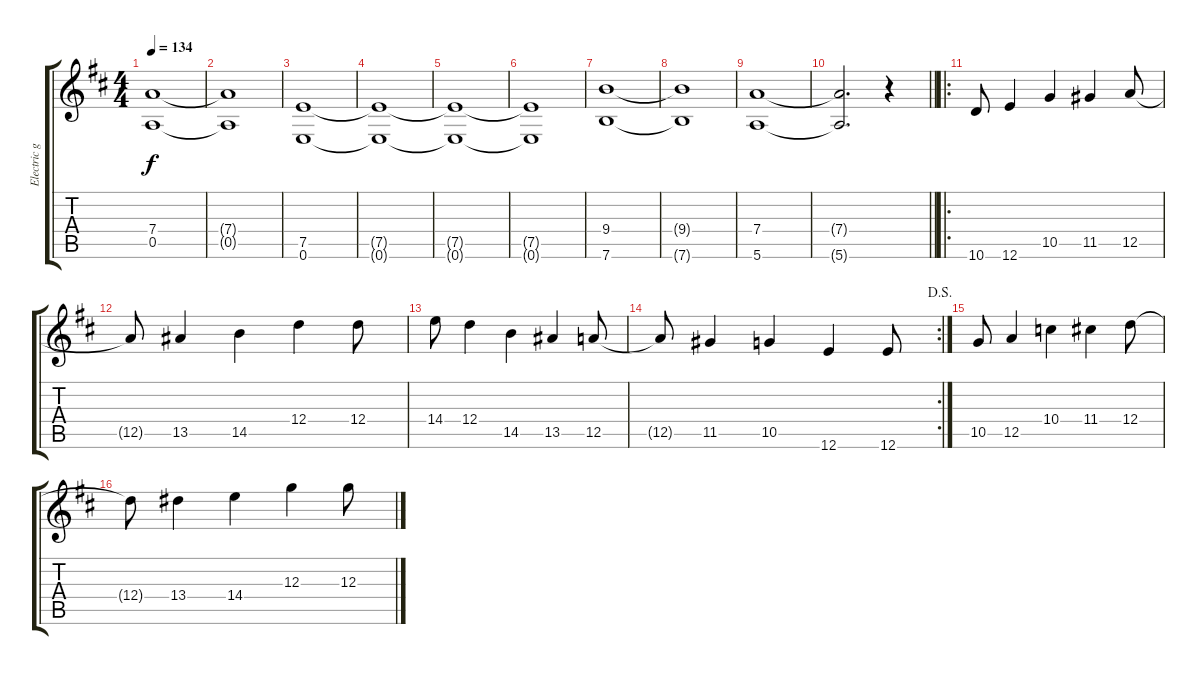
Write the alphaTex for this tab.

\track ("Electric guitar" "Electric g") {instrument overdrivenguitar}
\staff {score tabs}
\tuning (E4 B3 G3 D3 A2 E2) {hide}
\ts (4 4)
\tempo 134
\clef g2
\ks d
(7.4{t} 0.5{t}).1{dy f} |
(7.4{t} 0.5{t}).1 |
(7.5 0.6).1 |
(7.5{t} 0.6{t}).1 |
(7.5{t} 0.6{t}).1 |
(7.5{t} 0.6{t}).1 |
(9.4 7.6).1 |
(9.4{t} 7.6{t}).1 |
(7.4 5.6).1 |
\barLineRight lightlight
(7.4{t} 5.6{t}).2{d} r.4 |
\ro
10.6.8 12.6.4 10.5.4 11.5.4 12.5.8 |
12.5{t}.8 13.5.4 14.5.4 12.4.4 12.4.8 |
14.4.8 12.4.4 14.5.4 13.5.4 12.5.8 |
\rc 2
\jump dalsegno
12.5{t}.8 11.5.4 10.5.4 12.6.4 12.6.8 |
10.5.8 12.5.4 10.4.4 11.4.4 12.4.8 |
12.4{t}.8 13.4.4 14.4.4 12.3.4 12.3.8
